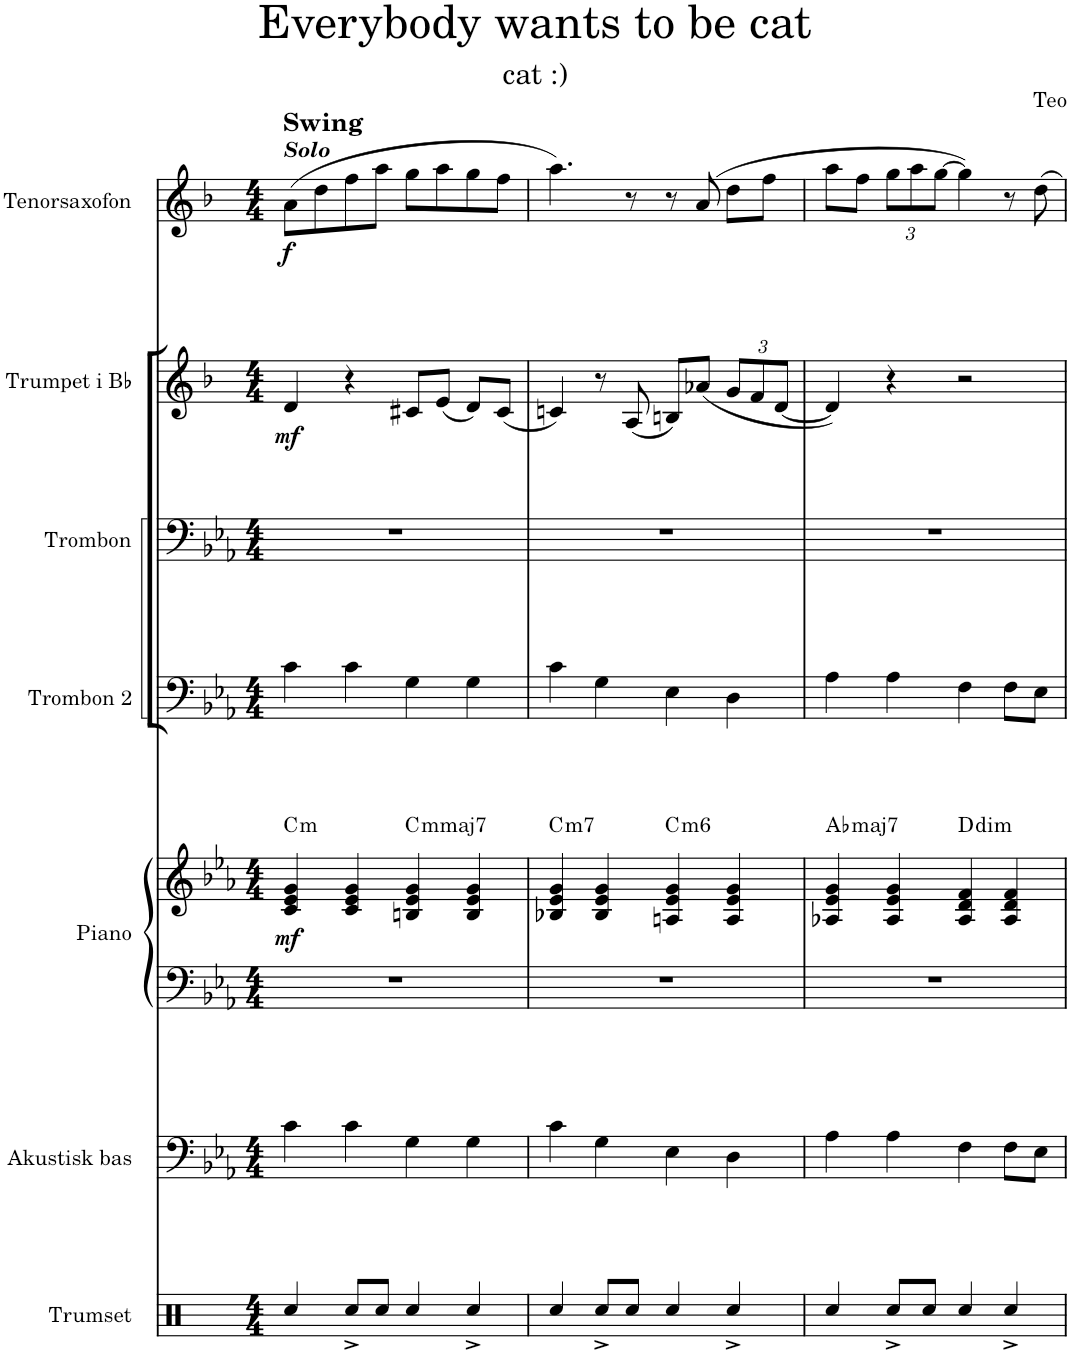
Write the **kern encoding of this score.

**kern	**kern	**kern	**kern	**dynam	**harte	**kern	**kern	**kern	**dynam	**kern	**dynam
*part7	*part6	*part5	*part5	*part5	*part5	*part4	*part3	*part2	*part2	*part1	*part1
*staff8	*staff7	*staff6	*staff5	*staff5/6	*	*staff4	*staff3	*staff2	*staff2	*staff1	*staff1
*I"Trumset	*I"Akustisk bas	*I"Piano	*	*	*	*I"Trombon 2	*I"Trombon	*I"Trumpet i Bb	*	*I"Tenorsaxofon	*
*I'Tr-set	*I'Bas	*I'Pno	*	*	*	*I'Tbn. 2	*I'Tbn.	*I'Tpt i Bb	*	*I'Ten-sax.	*
*clefX	*clefF4	*clefF4	*clefG2	*	*	*clefF4	*clefF4	*clefG2	*	*clefG2	*
*	*Trd7c12	*	*	*	*	*	*	*Trd1c2	*	*Trd8c14	*
*k[f#]	*k[b-e-a-]	*k[b-e-a-]	*k[b-e-a-]	*	*	*k[b-e-a-]	*k[b-e-a-]	*k[b-]	*	*k[b-]	*
*M4/4	*M4/4	*M4/4	*M4/4	*	*	*M4/4	*M4/4	*M4/4	*	*M4/4	*
=1	=1	=1	=1	=1	=1	=1	=1	=1	=1	=1	=1
!	!	!	!	!	!	!	!	!	!	!LO:TX:a:Bi:t=Solo	!
!	!	!	!	!LO:DY:b	!LO:H:kt=m	!	!	!	!LO:DY:b	!	!LO:DY:b
4Rcc/	4c\	1r	4c/ 4e-/ 4g/	mf	C:min	4c\	1r	4d/	mf	(8a\L	f
.	.	.	.	.	.	.	.	.	.	8dd\	.
8Rcc^/L	4c\	.	4c/ 4e-/ 4g/	.	.	4c\	.	4r	.	8ff\	.
8Rcc/J	.	.	.	.	.	.	.	.	.	8aa\J	.
!	!	!	!	!	!LO:H:kt=mmaj7	!	!	!	!	!	!
4Rcc/	4G\	.	4Bn/ 4e-/ 4g/	.	C:minmaj7	4G\	.	8c#X'~/L	.	8gg\L	.
.	.	.	.	.	.	.	.	(8e/J	.	8aa\	.
4Rcc^/	4G\	.	4B/ 4e-/ 4g/	.	.	4G\	.	8d'~/L)	.	8gg\	.
.	.	.	.	.	.	.	.	(8c#/J	.	8ff\J	.
=2	=2	=2	=2	=2	=2	=2	=2	=2	=2	=2	=2
!	!	!	!	!	!LO:H:kt=m7	!	!	!	!	!	!
4Rcc/	4c\	1r	4B-X/ 4e-/ 4g/	.	C:min7	4c\	1r	4cn/)	.	4.aa\)	.
8Rcc^/L	4G\	.	4B-/ 4e-/ 4g/	.	.	4G\	.	8r	.	.	.
8Rcc/J	.	.	.	.	.	.	.	(8A/	.	8r	.
!	!	!	!	!	!LO:H:kt=m6	!	!	!	!	!	!
4Rcc/	4E-\	.	4An/ 4e-/ 4g/	.	C:min6	4E-\	.	8Bn'~/L)	.	8r	.
.	.	.	.	.	.	.	.	(8a-X/J	.	(8a/	.
*	*	*	*	*	*	*	*	*Xbrackettup	*	*	*
4Rcc^/	4D\	.	4A/ 4e-/ 4g/	.	.	4D\	.	12g/L	.	8dd\L	.
.	.	.	.	.	.	.	.	12f/	.	.	.
.	.	.	.	.	.	.	.	.	.	8ff\J	.
.	.	.	.	.	.	.	.	[12d/J	.	.	.
=3	=3	=3	=3	=3	=3	=3	=3	=3	=3	=3	=3
!	!	!	!	!	!LO:H:kt=maj7	!	!	!	!	!	!
4Rcc/	4A-\	1r	4A-X/ 4e-/ 4g/	.	Ab:maj7	4A-\	1r	4d/])	.	8aa\L	.
.	.	.	.	.	.	.	.	.	.	8ff\J	.
*	*	*	*	*	*	*	*	*	*	*Xbrackettup	*
8Rcc^/L	4A-\	.	4A-/ 4e-/ 4g/	.	.	4A-\	.	4r	.	12gg\L	.
.	.	.	.	.	.	.	.	.	.	12aa\	.
8Rcc/J	.	.	.	.	.	.	.	.	.	.	.
.	.	.	.	.	.	.	.	.	.	[12gg\J	.
!	!	!	!	!	!LO:H:kt=dim	!	!	!	!	!	!
4Rcc/	4F\	.	4A-/ 4d/ 4f/	.	D:dim	4F\	.	2r	.	4gg\])	.
4Rcc^/	8F\L	.	4A-/ 4d/ 4f/	.	.	8F\L	.	.	.	8r	.
.	8E-\J	.	.	.	.	8E-\J	.	.	.	8dd\	.
=	=	=	=	=	=	=	=	=	=	=	=
*-	*-	*-	*-	*-	*-	*-	*-	*-	*-	*-	*-
